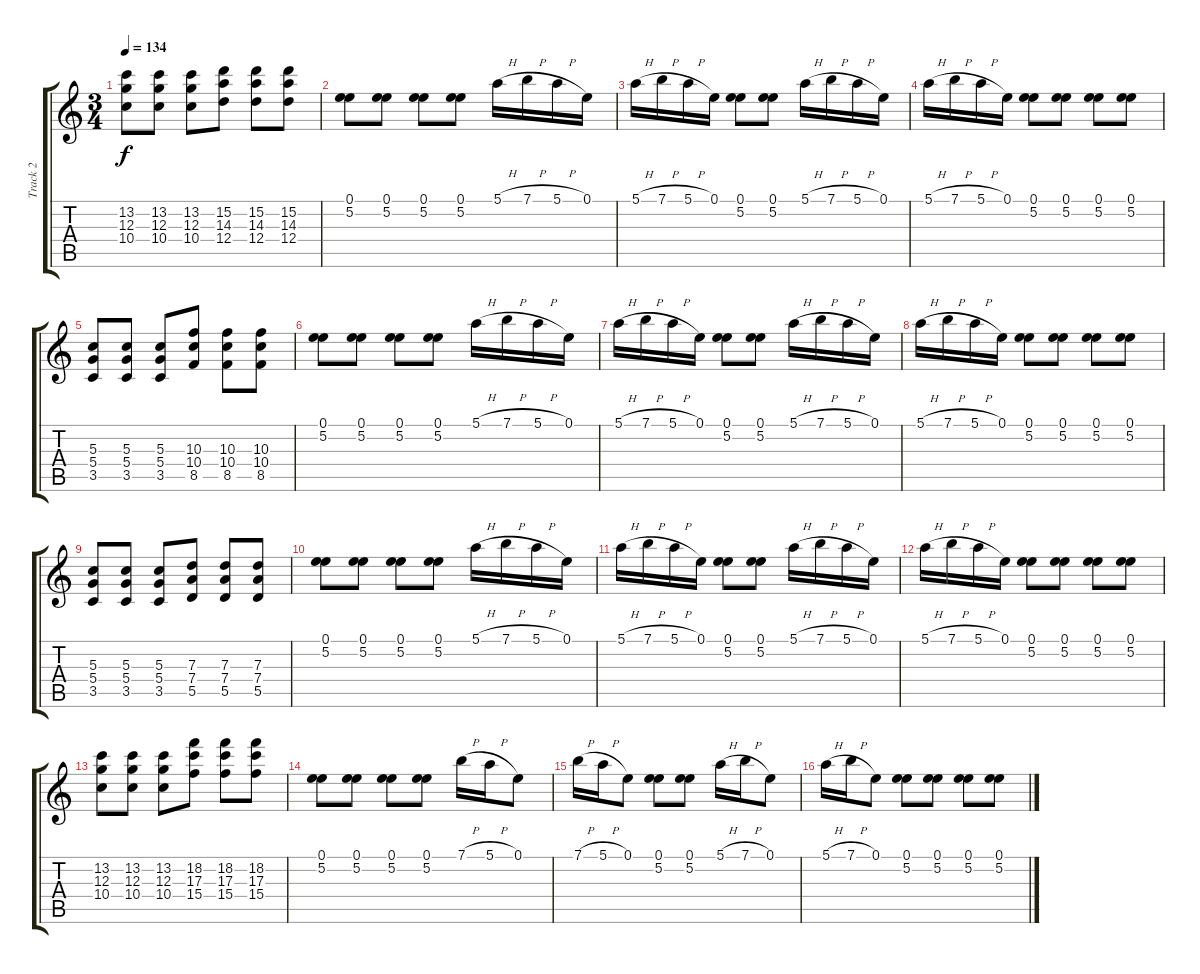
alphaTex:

\track ("Track 2" "Track 2") {instrument distortionguitar}
\staff {score tabs}
\tuning (E4 B3 G3 D3 A2 E2) {hide}
\ts (3 4)
\tempo 134
\clef g2
\ks c
(13.2 12.3 10.4).8{dy f} (13.2 12.3 10.4).8 (13.2 12.3 10.4).8 (15.2 14.3 12.4).8 (15.2 14.3 12.4).8 (15.2 14.3 12.4).8 |
(0.1 5.2).8 (0.1 5.2).8 (0.1 5.2).8 (0.1 5.2).8 5.1{h}.16 7.1{h}.16 5.1{h}.16 0.1.16 |
5.1{h}.16 7.1{h}.16 5.1{h}.16 0.1.16 (0.1 5.2).8 (0.1 5.2).8 5.1{h}.16 7.1{h}.16 5.1{h}.16 0.1.16 |
5.1{h}.16 7.1{h}.16 5.1{h}.16 0.1.16 (0.1 5.2).8 (0.1 5.2).8 (0.1 5.2).8 (0.1 5.2).8 |
(5.3 5.4 3.5).8 (5.3 5.4 3.5).8 (5.3 5.4 3.5).8 (10.3 10.4 8.5).8 (10.3 10.4 8.5).8 (10.3 10.4 8.5).8 |
(0.1 5.2).8 (0.1 5.2).8 (0.1 5.2).8 (0.1 5.2).8 5.1{h}.16 7.1{h}.16 5.1{h}.16 0.1.16 |
5.1{h}.16 7.1{h}.16 5.1{h}.16 0.1.16 (0.1 5.2).8 (0.1 5.2).8 5.1{h}.16 7.1{h}.16 5.1{h}.16 0.1.16 |
5.1{h}.16 7.1{h}.16 5.1{h}.16 0.1.16 (0.1 5.2).8 (0.1 5.2).8 (0.1 5.2).8 (0.1 5.2).8 |
(5.3 5.4 3.5).8 (5.3 5.4 3.5).8 (5.3 5.4 3.5).8 (7.3 7.4 5.5).8 (7.3 7.4 5.5).8 (7.3 7.4 5.5).8 |
(0.1 5.2).8 (0.1 5.2).8 (0.1 5.2).8 (0.1 5.2).8 5.1{h}.16 7.1{h}.16 5.1{h}.16 0.1.16 |
5.1{h}.16 7.1{h}.16 5.1{h}.16 0.1.16 (0.1 5.2).8 (0.1 5.2).8 5.1{h}.16 7.1{h}.16 5.1{h}.16 0.1.16 |
5.1{h}.16 7.1{h}.16 5.1{h}.16 0.1.16 (0.1 5.2).8 (0.1 5.2).8 (0.1 5.2).8 (0.1 5.2).8 |
(13.2 12.3 10.4).8 (13.2 12.3 10.4).8 (13.2 12.3 10.4).8 (18.2 17.3 15.4).8 (18.2 17.3 15.4).8 (18.2 17.3 15.4).8 |
(0.1 5.2).8{volume 11} (0.1 5.2).8 (0.1 5.2).8 (0.1 5.2).8 7.1{h}.16 5.1{h}.16 0.1.8 |
7.1{h}.16 5.1{h}.16 0.1.8 (0.1 5.2).8 (0.1 5.2).8 5.1{h}.16 7.1{h}.16 0.1.8 |
5.1{h}.16 7.1{h}.16 0.1.8 (0.1 5.2).8 (0.1 5.2).8 (0.1 5.2).8 (0.1 5.2).8
